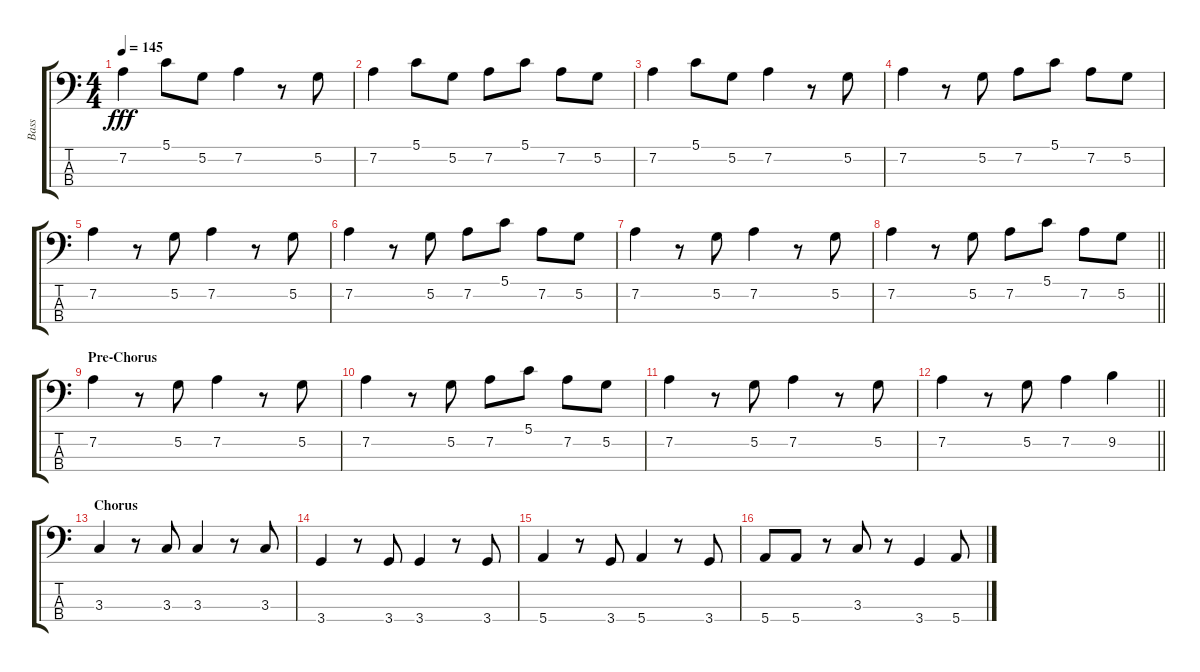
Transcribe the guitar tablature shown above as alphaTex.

\track ("Bass" "Bass") {instrument electricbasspick}
\staff {score tabs}
\tuning (G2 D2 A1 E1) {hide}
\ts (4 4)
\tempo 145
\clef f4
\ks c
7.2.4{dy fff} 5.1.8 5.2.8 7.2.4 r.8 5.2.8 |
7.2.4 5.1.8 5.2.8 7.2.8 5.1.8 7.2.8 5.2.8 |
7.2.4 5.1.8 5.2.8 7.2.4 r.8 5.2.8 |
7.2.4 r.8 5.2.8 7.2.8 5.1.8 7.2.8 5.2.8 |
7.2.4 r.8 5.2.8 7.2.4 r.8 5.2.8 |
7.2.4 r.8 5.2.8 7.2.8 5.1.8 7.2.8 5.2.8 |
7.2.4 r.8 5.2.8 7.2.4 r.8 5.2.8 |
\barLineRight lightlight
7.2.4 r.8 5.2.8 7.2.8 5.1.8 7.2.8 5.2.8 |
\section ("" "Pre-Chorus")
7.2.4 r.8 5.2.8 7.2.4 r.8 5.2.8 |
7.2.4 r.8 5.2.8 7.2.8 5.1.8 7.2.8 5.2.8 |
7.2.4 r.8 5.2.8 7.2.4 r.8 5.2.8 |
\barLineRight lightlight
7.2.4 r.8 5.2.8 7.2.4 9.2.4 |
\section ("" "Chorus")
3.3.4 r.8 3.3.8 3.3.4 r.8 3.3.8 |
3.4.4 r.8 3.4.8 3.4.4 r.8 3.4.8 |
5.4.4 r.8 3.4.8 5.4.4 r.8 3.4.8 |
5.4.8 5.4.8 r.8 3.3.8 r.8 3.4.4 5.4.8
